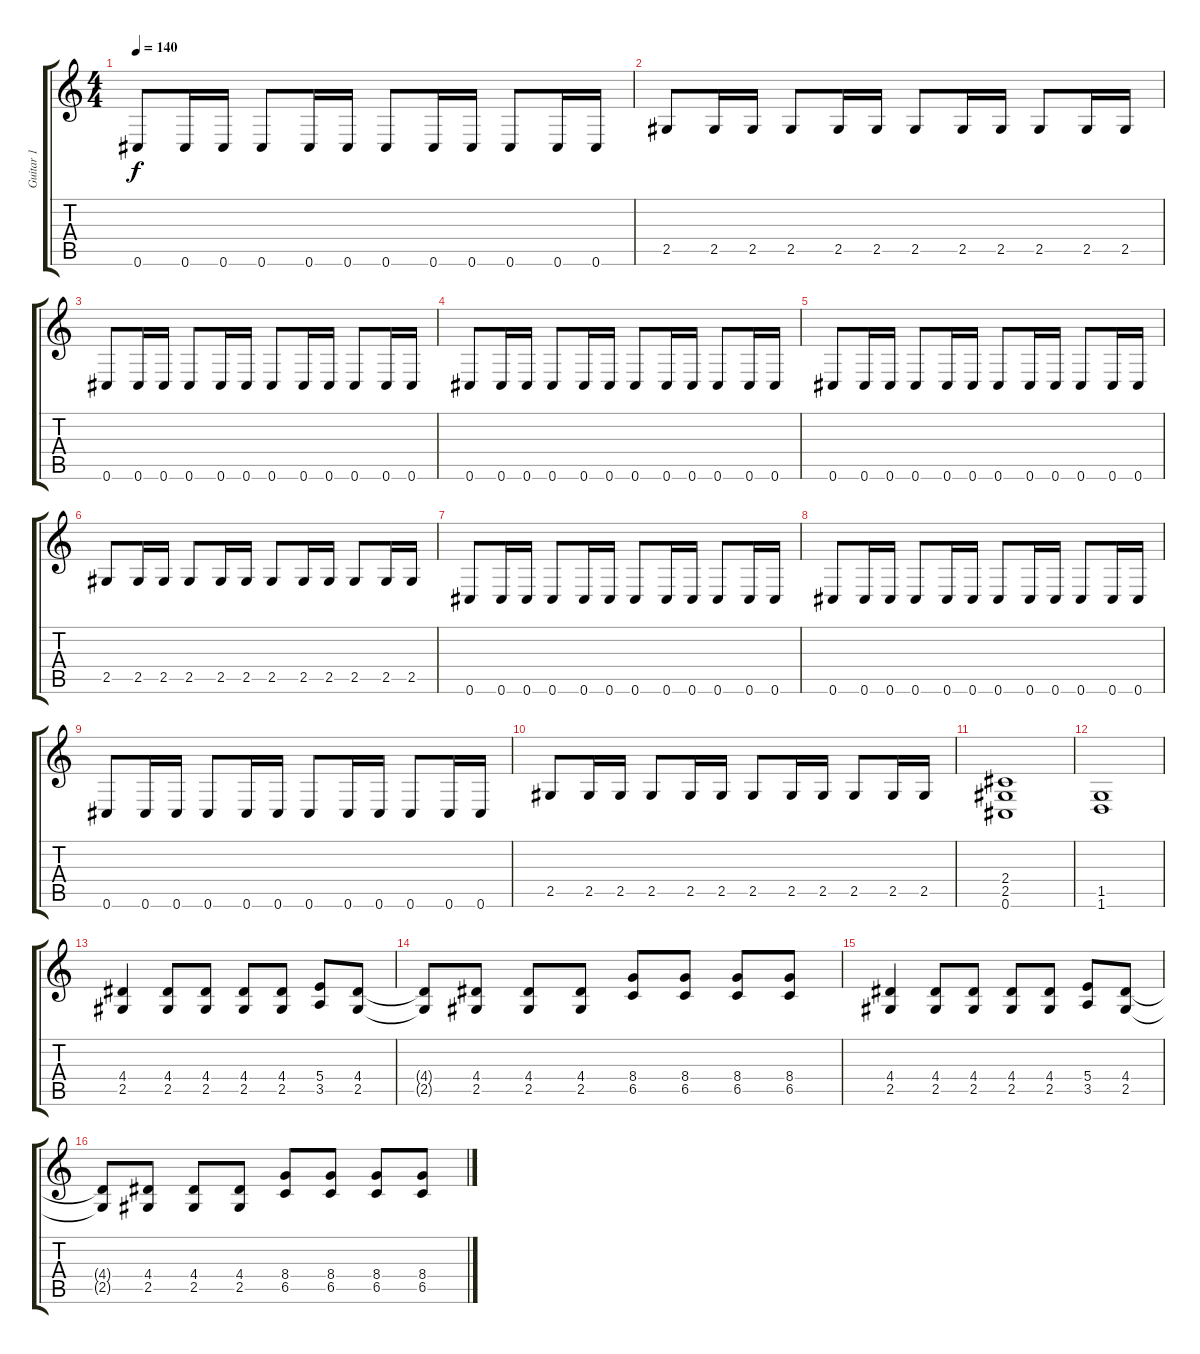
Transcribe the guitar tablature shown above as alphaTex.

\track ("Guitar 1" "Guitar 1") {instrument distortionguitar}
\staff {score tabs}
\tuning (Db4 Ab3 E3 B2 Gb2 Db2) {hide}
\ts (4 4)
\tempo 140
\clef g2
\ks c
0.6.8{dy f} 0.6.16 0.6.16 0.6.8 0.6.16 0.6.16 0.6.8 0.6.16 0.6.16 0.6.8 0.6.16 0.6.16 |
2.5.8 2.5.16 2.5.16 2.5.8 2.5.16 2.5.16 2.5.8 2.5.16 2.5.16 2.5.8 2.5.16 2.5.16 |
0.6.8 0.6.16 0.6.16 0.6.8 0.6.16 0.6.16 0.6.8 0.6.16 0.6.16 0.6.8 0.6.16 0.6.16 |
0.6.8 0.6.16 0.6.16 0.6.8 0.6.16 0.6.16 0.6.8 0.6.16 0.6.16 0.6.8 0.6.16 0.6.16 |
0.6.8 0.6.16 0.6.16 0.6.8 0.6.16 0.6.16 0.6.8 0.6.16 0.6.16 0.6.8 0.6.16 0.6.16 |
2.5.8 2.5.16 2.5.16 2.5.8 2.5.16 2.5.16 2.5.8 2.5.16 2.5.16 2.5.8 2.5.16 2.5.16 |
0.6.8 0.6.16 0.6.16 0.6.8 0.6.16 0.6.16 0.6.8 0.6.16 0.6.16 0.6.8 0.6.16 0.6.16 |
0.6.8 0.6.16 0.6.16 0.6.8 0.6.16 0.6.16 0.6.8 0.6.16 0.6.16 0.6.8 0.6.16 0.6.16 |
0.6.8 0.6.16 0.6.16 0.6.8 0.6.16 0.6.16 0.6.8 0.6.16 0.6.16 0.6.8 0.6.16 0.6.16 |
2.5.8 2.5.16 2.5.16 2.5.8 2.5.16 2.5.16 2.5.8 2.5.16 2.5.16 2.5.8 2.5.16 2.5.16 |
(2.4 2.5 0.6).1 |
(1.5 1.6).1 |
(4.4 2.5).4 (4.4 2.5).8 (4.4 2.5).8 (4.4 2.5).8 (4.4 2.5).8 (5.4 3.5).8 (4.4 2.5).8 |
(4.4{t} 2.5{t}).8 (4.4 2.5).8 (4.4 2.5).8 (4.4 2.5).8 (8.4 6.5).8 (8.4 6.5).8 (8.4 6.5).8 (8.4 6.5).8 |
(4.4 2.5).4 (4.4 2.5).8 (4.4 2.5).8 (4.4 2.5).8 (4.4 2.5).8 (5.4 3.5).8 (4.4 2.5).8 |
(4.4{t} 2.5{t}).8 (4.4 2.5).8 (4.4 2.5).8 (4.4 2.5).8 (8.4 6.5).8 (8.4 6.5).8 (8.4 6.5).8 (8.4 6.5).8
